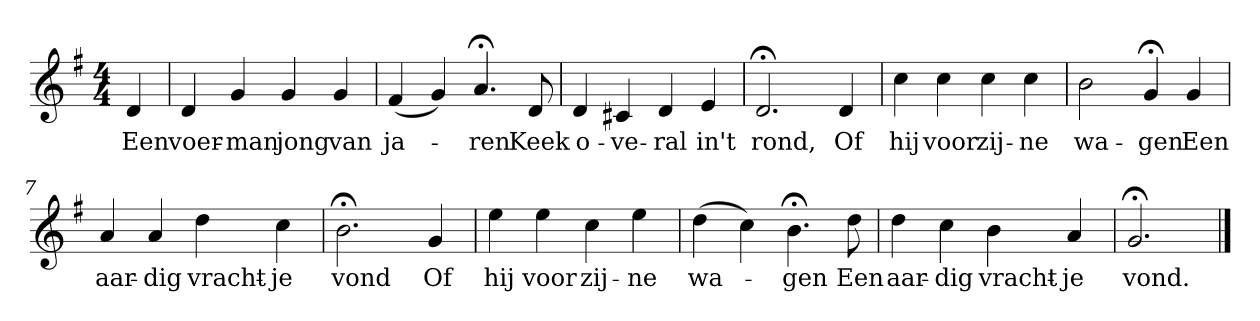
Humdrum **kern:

**kern	**text
*part1	*part1
*staff1	*staff1
*k[f#]	*
*G:	*
*M4/4	*
*MM120	*
=	=
4d	Een
=1	=1
4d	voer-
4g	-man
4g	jong
4g	van
=2	=2
(4f#	ja-
4g)	.
4.a;<	-ren
8d	Keek
=3	=3
4d	o-
4c#X	-ve-
4d	-ral
4e	in't
=4	=4
2.d;<	rond,
4d	Of
=5	=5
4cc	hij
4cc	voor
4cc	zij-
4cc	-ne
=6	=6
2b	wa-
4g;<	-gen
4g	Een
=7	=7
4a	aar-
4a	-dig
4dd	vracht-
4cc	-je
=8	=8
2.b;<	vond
4g	Of
=9	=9
4ee	hij
4ee	voor
4cc	zij-
4ee	-ne
=10	=10
(4dd	wa-
4cc)	.
4.b;<	-gen
8dd	Een
=11	=11
4dd	aar-
4cc	-dig
4b	vracht-
4a	-je
=12	=12
2.g;<	vond.
==	==
*-	*-
